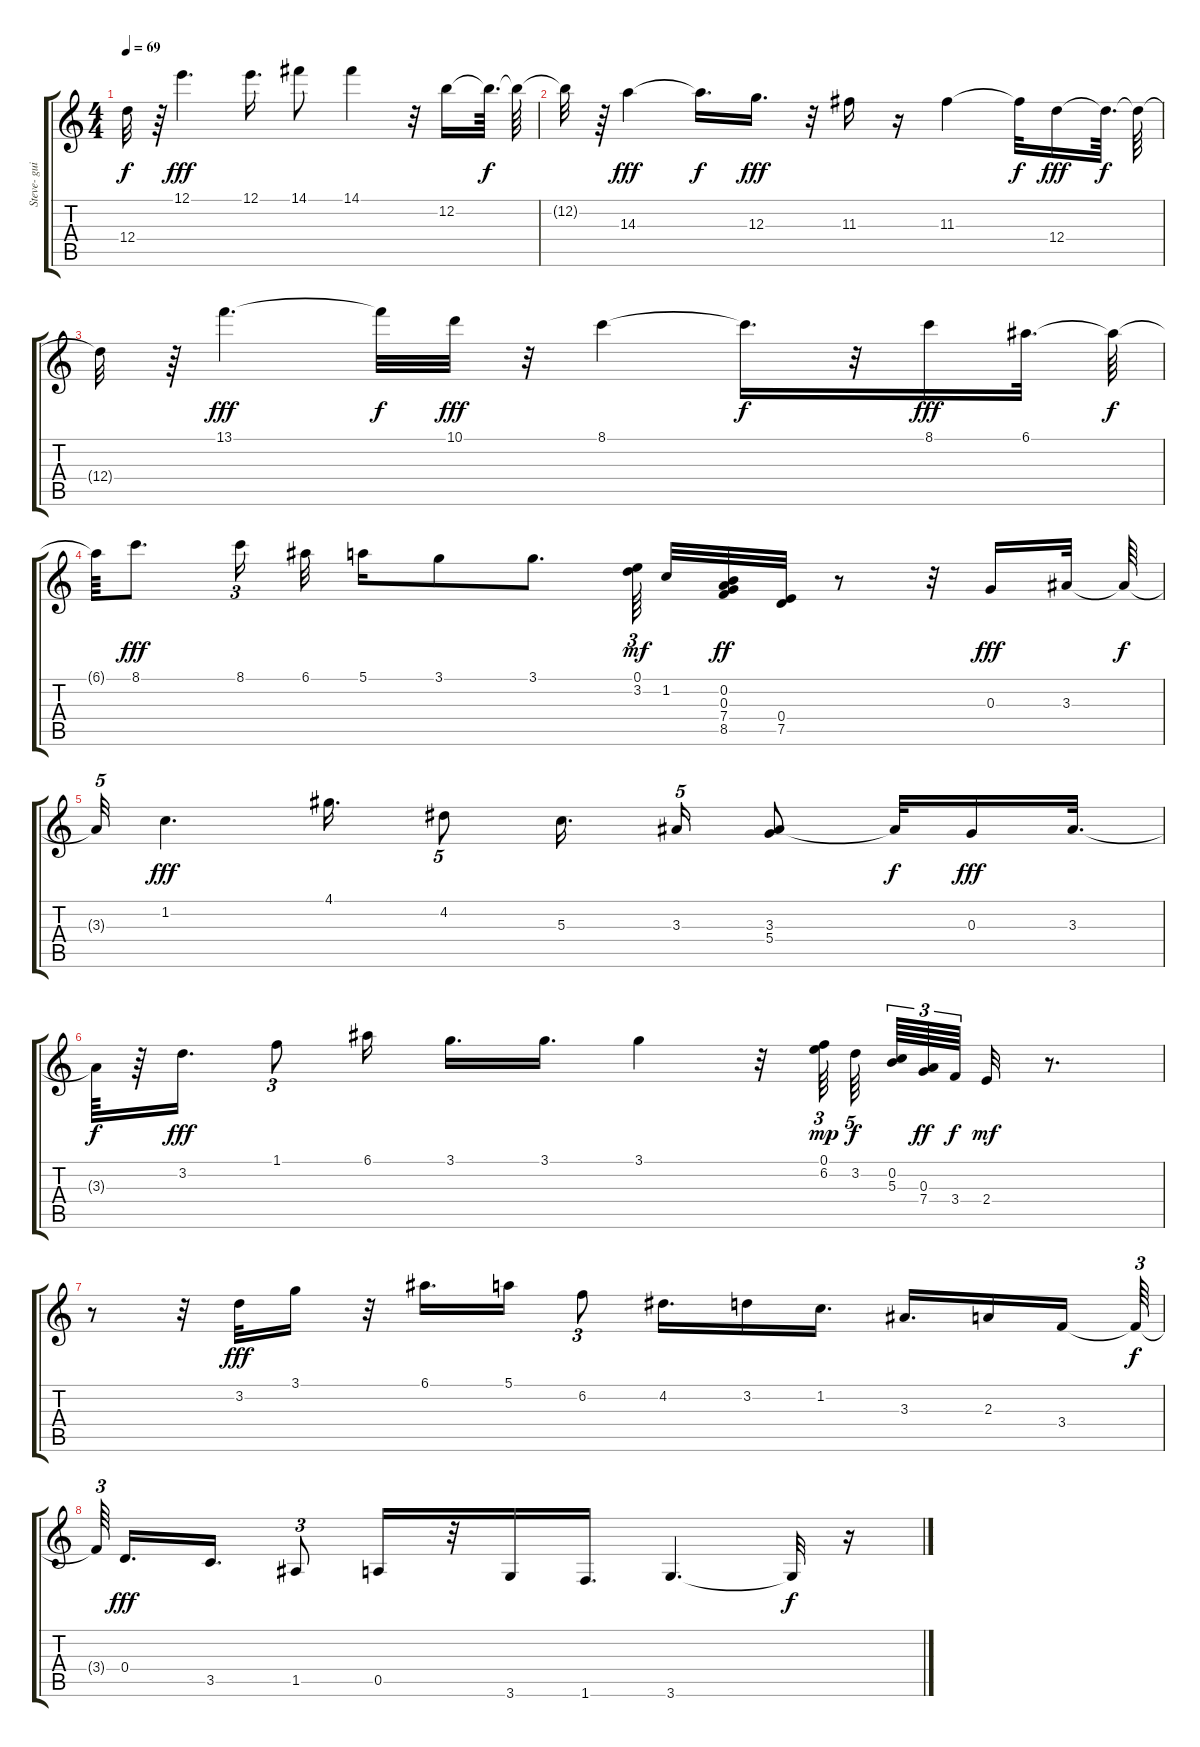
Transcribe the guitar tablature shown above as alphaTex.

\track ("Steve- guitarechoes" "Steve- gui") {instrument electricbasspick}
\staff {score tabs}
\tuning (E4 B3 G3 D3 A2 E2) {hide}
\ts (4 4)
\tempo 69
\clef g2
\ks c
12.4{t}.32{dy f} r.64 12.1.4{d dy fff} 12.1.16{d} 14.1.8 14.1.4 r.32 12.2.16 12.2{t}.64{d dy f} 12.2{t}.64 |
12.2{t}.32 r.64 14.3.4{dy fff} 14.3{t}.16{d dy f} 12.3.16{d dy fff} r.32 11.3.16 r.16 11.3.4 11.3{t}.32{dy f} 12.4.16{dy fff} 12.4{t}.64{d dy f} 12.4{t}.64 |
12.4{t}.32 r.64 13.1.4{d dy fff volume 14 balance 11 instrument overdrivenguitar} 13.1{t}.32{dy f} 10.1.32{dy fff} r.32 8.1.4 8.1{t}.16{d dy f} r.32 8.1.16{dy fff} 6.1.32{d} 6.1{t}.64{dy f} |
6.1{t}.64 8.1.8{d dy fff} 8.1.16{tu (3 2)} 6.1.32 5.1.16 3.1.8 3.1.8{d} (0.1 3.2).64{tu (3 2) dy mf beam splitsecondary} 1.2.32 (0.2 0.3 7.4 8.5).32{dy ff} (0.4 7.5).32 r.8 r.32 0.3.16{dy fff} 3.3.32 3.3{t}.64{dy f} |
3.3{t}.32{tu (5 4)} 1.2.4{d dy fff} 4.1.16{d} 4.2.8{tu (5 4)} 5.3.16{d beam splitsecondary} 3.3.16{tu (5 4)} (3.3 5.4).8 3.3{t}.32{dy f} 0.3.16{dy fff} 3.3.32{d} |
3.3{t}.64{dy f} r.64 3.2.16{d dy fff} 1.1.8{tu (3 2)} 6.1.16 3.1.16{d} 3.1.16{d} 3.1.4 r.32 (0.1 6.2).64{tu (3 2) dy mp} 3.2.64{tu (5 4) dy f} (0.2 5.3).64{tu (3 2)} (0.3 7.4).64{tu (3 2) dy ff} 3.4.64{tu (3 2) dy f beam splitsecondary} 2.4.32{dy mf} r.8{d} |
r.8 r.32 3.2.32{dy fff} 3.1.16 r.32 6.1.16{d} 5.1.16 6.2.8{tu (3 2)} 4.2.16{d} 3.2.16 1.2.16{d} 3.3.16{d} 2.3.16 3.4.16{beam splitsecondary} 3.4{t}.64{tu (3 2) dy f} |
3.4{t}.64{tu (3 2) beam splitsecondary} 0.4.16{d dy fff} 3.5.16{d} 1.5.8{tu (3 2)} 0.5.16 r.32 3.6.16 1.6.16{d} 3.6.4{d} 3.6{t}.32{dy f} r.16
